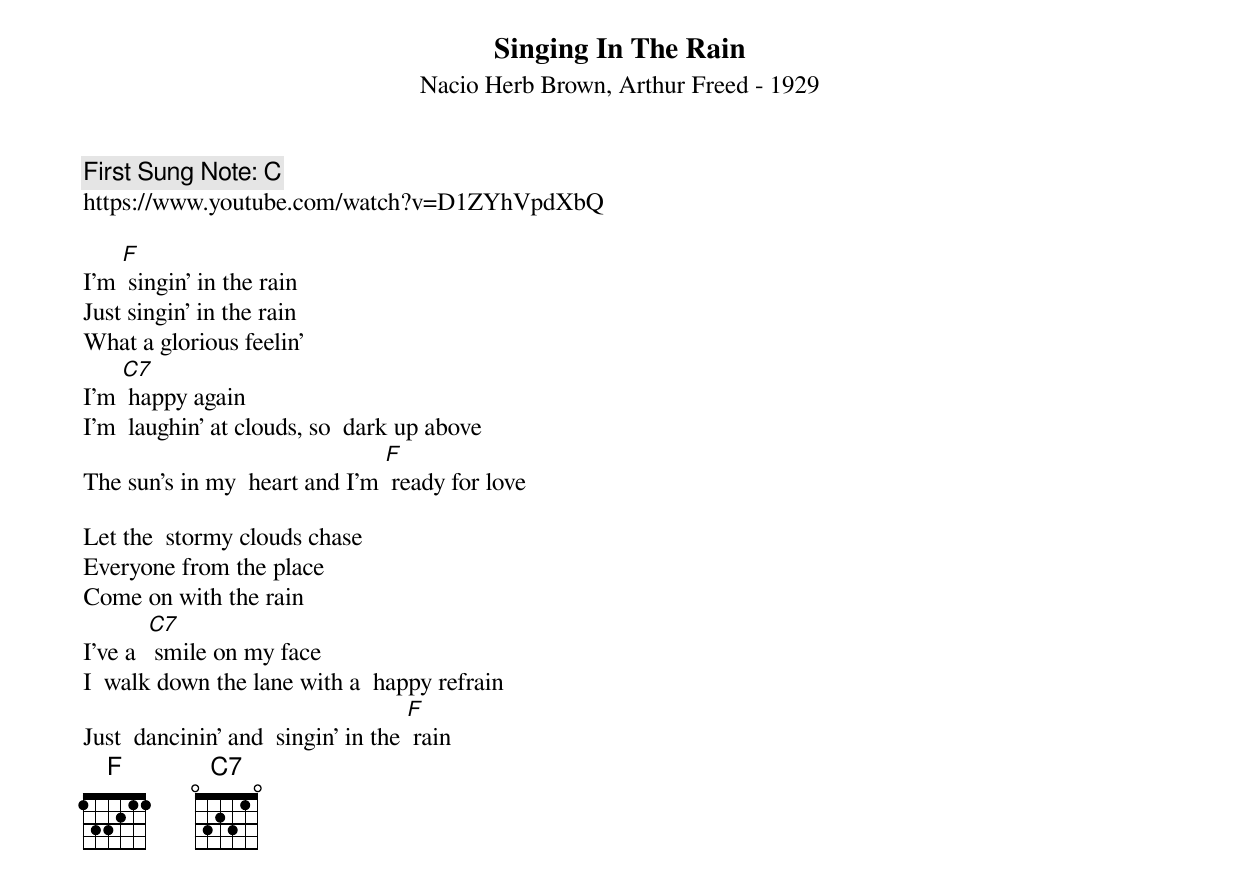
{t:Singing In The Rain}
{st: Nacio Herb Brown, Arthur Freed - 1929}
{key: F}
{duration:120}
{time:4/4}
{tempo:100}
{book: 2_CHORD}
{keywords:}
{c: First Sung Note: C}
https://www.youtube.com/watch?v=D1ZYhVpdXbQ

{c: }
I'm [F] singin' in the rain
Just singin' in the rain
What a glorious feelin'
I'm [C7] happy again
I'm  laughin' at clouds, so  dark up above
The sun's in my  heart and I'm [F] ready for love

{c: }
Let the  stormy clouds chase
Everyone from the place
Come on with the rain
I've a  [C7] smile on my face
I  walk down the lane with a  happy refrain
Just  dancinin' and  singin' in the [F] rain
